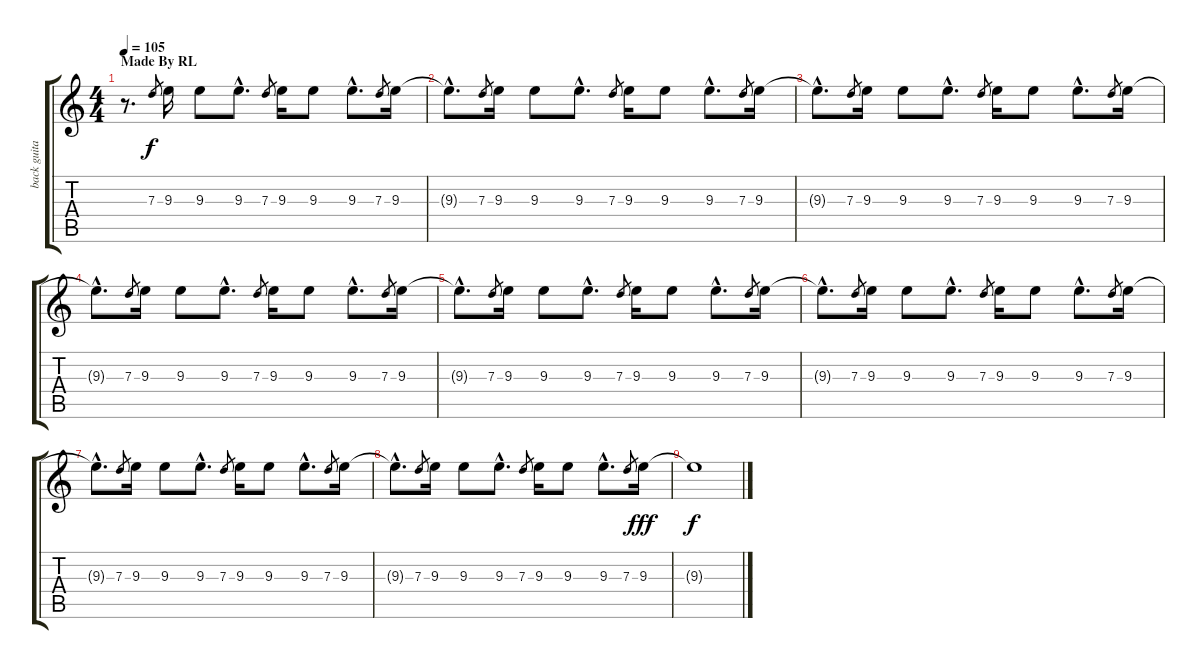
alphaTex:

\track ("back guitar" "back guita") {instrument electricguitarjazz}
\staff {score tabs}
\tuning (E4 B3 G3 D3 A2 E2) {hide}
\ts (4 4)
\section ("" "Made By RL")
\tempo 105
\clef g2
\ks c
r.8{d dy f instrument electricguitarjazz} 7.3.8{gr} 9.3.16 9.3.8 9.3{hac}.8{d} 7.3.8{gr} 9.3.16 9.3.8 9.3{hac}.8{d} 7.3.8{gr} 9.3.16 |
9.3{hac t}.8{d} 7.3.8{gr} 9.3.16 9.3.8 9.3{hac}.8{d} 7.3.8{gr} 9.3.16 9.3.8 9.3{hac}.8{d} 7.3.8{gr} 9.3.16 |
9.3{hac t}.8{d} 7.3.8{gr} 9.3.16 9.3.8 9.3{hac}.8{d} 7.3.8{gr} 9.3.16 9.3.8 9.3{hac}.8{d} 7.3.8{gr} 9.3.16 |
9.3{hac t}.8{d} 7.3.8{gr} 9.3.16 9.3.8 9.3{hac}.8{d} 7.3.8{gr} 9.3.16 9.3.8 9.3{hac}.8{d} 7.3.8{gr} 9.3.16 |
9.3{hac t}.8{d} 7.3.8{gr} 9.3.16 9.3.8 9.3{hac}.8{d} 7.3.8{gr} 9.3.16 9.3.8 9.3{hac}.8{d} 7.3.8{gr} 9.3.16 |
9.3{hac t}.8{d} 7.3.8{gr} 9.3.16 9.3.8 9.3{hac}.8{d} 7.3.8{gr} 9.3.16 9.3.8 9.3{hac}.8{d} 7.3.8{gr} 9.3.16 |
9.3{hac t}.8{d} 7.3.8{gr} 9.3.16 9.3.8 9.3{hac}.8{d} 7.3.8{gr} 9.3.16 9.3.8 9.3{hac}.8{d} 7.3.8{gr} 9.3.16 |
9.3{hac t}.8{d} 7.3.8{gr} 9.3.16 9.3.8 9.3{hac}.8{d} 7.3.8{gr} 9.3.16 9.3.8 9.3{hac}.8{d} 7.3.8{gr} 9.3.16{dy fff} |
9.3{t}.1{dy f}
